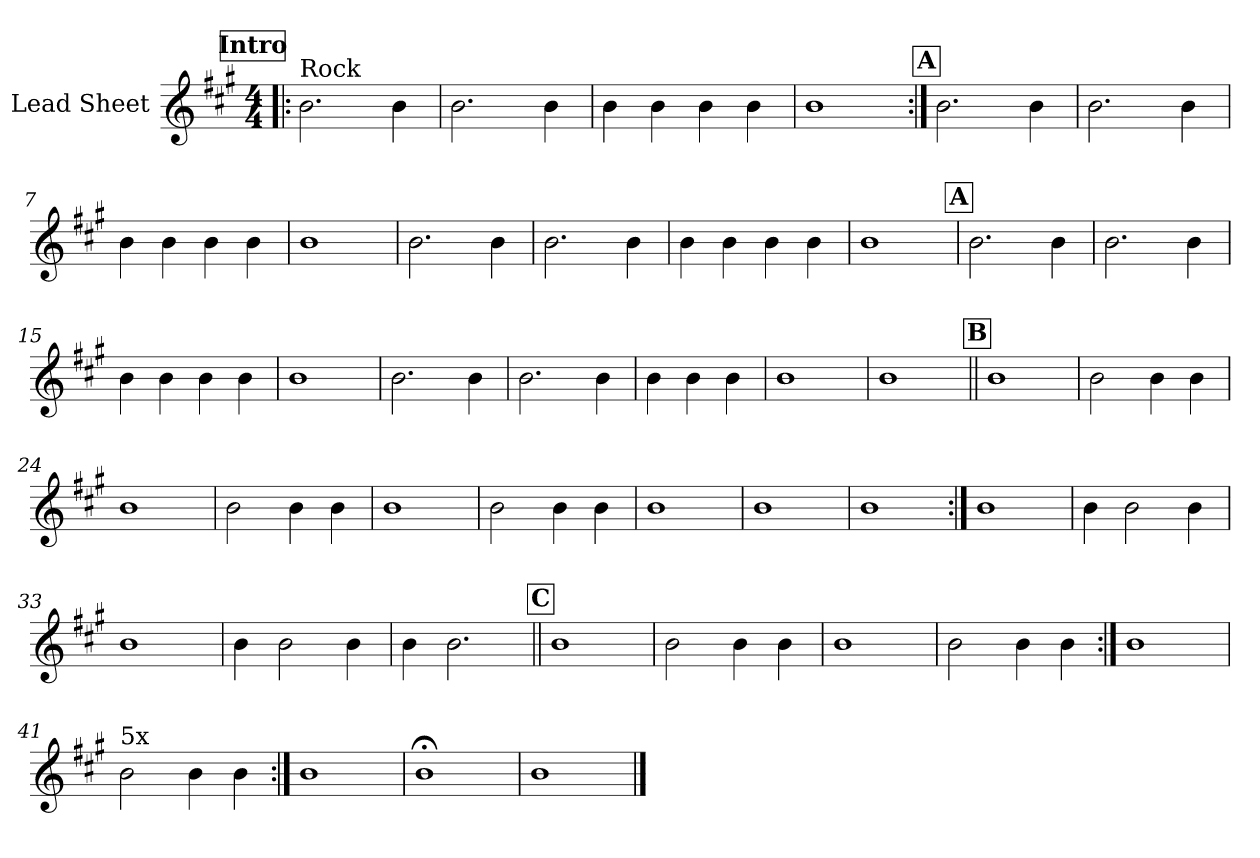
**kern
*part1
*staff1
*I"Lead Sheet
*clefG2
*k[f#c#g#]
*A:
*M4/4
*MM112
!!LO:REH:place=s1:a:fs=14:t=Intro
=1!|:
!LO:TX:a:t=Rock
2.b\
4b\
=2
2.b\
4b\
=3
4b\
4b\
4b\
4b\
=4
1b
!!LO:LB:g=z
!!LO:REH:place=s1:a:fs=14:t=A
=5:|!
2.b\
4b\
=6
2.b\
4b\
=7
4b\
4b\
4b\
4b\
=8
1b
!!LO:LB:g=z
=9
2.b\
4b\
=10
2.b\
4b\
=11
4b\
4b\
4b\
4b\
=12
1b
!!LO:LB:g=z
!!LO:REH:place=s1:a:fs=14:t=A
=13
2.b\
4b\
=14
2.b\
4b\
=15
4b\
4b\
4b\
4b\
=16
1b
!!LO:LB:g=z
=17
2.b\
4b\
=18
2.b\
4b\
=19
4b\
4b\
4b\
=20
1b
=21
1b
!!LO:LB:g=z
!!LO:REH:place=s1:a:fs=14:t=B
=22||
1b
=23
2b\
4b\
4b\
=24
1b
=25
2b\
4b\
4b\
!!LO:LB:g=z
=26
1b
=27
2b\
4b\
4b\
=28
1b
=29
1b
=30
1b
!!LO:LB:g=z
=31:|!
1b
=32
4b\
2b\
4b\
=33
1b
=34
4b\
2b\
4b\
=35
4b\
2.b\
!!LO:LB:g=z
!!LO:REH:place=s1:a:fs=14:t=C
=36||
1b
=37
2b\
4b\
4b\
=38
1b
=39
2b\
4b\
4b\
!!LO:LB:g=z
=40:|!
1b
=41
!LO:TX:a:t=5x
2b\
4b\
4b\
=42:|!
1b
=43
1b;<
!!LO:PB:g=z
=44
1b
==
*-
